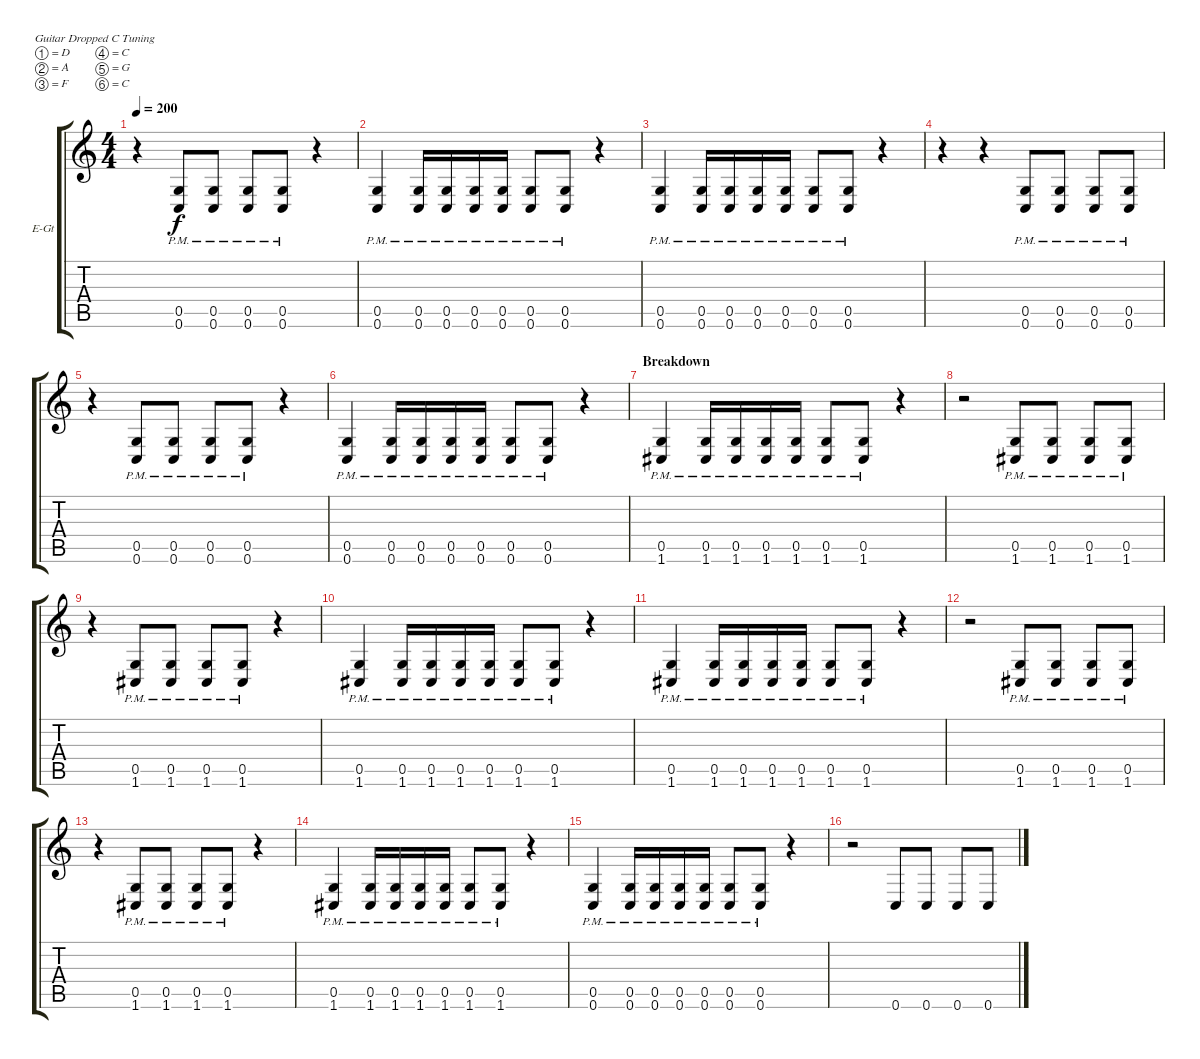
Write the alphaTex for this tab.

\defaultSystemsLayout 4
\bracketExtendMode groupsimilarinstruments
\firstSystemTrackNameOrientation horizontal
\otherSystemsTrackNameOrientation horizontal
\track ("Guitar 2" "E-Gt") {instrument distortionguitar}
\staff {score tabs}
\tuning (D4 A3 F3 C3 G2 C2)
\ts (4 4)
\tempo 200
\clef g2
\ks c
r.4{dy f} (0.6{pm} 0.5{pm}).8 (0.6{pm} 0.5{pm}).8 (0.6{pm} 0.5{pm}).8 (0.6{pm} 0.5{pm}).8 r.4 |
(0.6{pm} 0.5{pm}).4 (0.6{pm} 0.5{pm}).16 (0.6{pm} 0.5{pm}).16 (0.6{pm} 0.5{pm}).16 (0.6{pm} 0.5{pm}).16 (0.6{pm} 0.5{pm}).8 (0.6{pm} 0.5{pm}).8 r.4 |
(0.6{pm} 0.5{pm}).4 (0.6{pm} 0.5{pm}).16 (0.6{pm} 0.5{pm}).16 (0.6{pm} 0.5{pm}).16 (0.6{pm} 0.5{pm}).16 (0.6{pm} 0.5{pm}).8 (0.6{pm} 0.5{pm}).8 r.4 |
r.4 r.4 (0.6{pm} 0.5{pm}).8 (0.6{pm} 0.5{pm}).8 (0.6{pm} 0.5{pm}).8 (0.6{pm} 0.5{pm}).8 |
r.4 (0.6{pm} 0.5{pm}).8 (0.6{pm} 0.5{pm}).8 (0.6{pm} 0.5{pm}).8 (0.6{pm} 0.5{pm}).8 r.4 |
(0.6{pm} 0.5{pm}).4 (0.6{pm} 0.5{pm}).16 (0.6{pm} 0.5{pm}).16 (0.6{pm} 0.5{pm}).16 (0.6{pm} 0.5{pm}).16 (0.6{pm} 0.5{pm}).8 (0.6{pm} 0.5{pm}).8 r.4 |
\section ("" "Breakdown")
(1.6{pm} 0.5{pm}).4 (1.6{pm} 0.5{pm}).16 (1.6{pm} 0.5{pm}).16 (1.6{pm} 0.5{pm}).16 (1.6{pm} 0.5{pm}).16 (1.6{pm} 0.5{pm}).8 (1.6{pm} 0.5{pm}).8 r.4 |
r.2 (1.6{pm} 0.5{pm}).8 (1.6{pm} 0.5{pm}).8 (1.6{pm} 0.5{pm}).8 (1.6{pm} 0.5{pm}).8 |
r.4 (1.6{pm} 0.5{pm}).8 (1.6{pm} 0.5{pm}).8 (1.6{pm} 0.5{pm}).8 (1.6{pm} 0.5{pm}).8 r.4 |
(1.6{pm} 0.5{pm}).4 (1.6{pm} 0.5{pm}).16 (1.6{pm} 0.5{pm}).16 (1.6{pm} 0.5{pm}).16 (1.6{pm} 0.5{pm}).16 (1.6{pm} 0.5{pm}).8 (1.6{pm} 0.5{pm}).8 r.4 |
(1.6{pm} 0.5{pm}).4 (1.6{pm} 0.5{pm}).16 (1.6{pm} 0.5{pm}).16 (1.6{pm} 0.5{pm}).16 (1.6{pm} 0.5{pm}).16 (1.6{pm} 0.5{pm}).8 (1.6{pm} 0.5{pm}).8 r.4 |
r.2 (1.6{pm} 0.5{pm}).8 (1.6{pm} 0.5{pm}).8 (1.6{pm} 0.5{pm}).8 (1.6{pm} 0.5{pm}).8 |
r.4 (1.6{pm} 0.5{pm}).8 (1.6{pm} 0.5{pm}).8 (1.6{pm} 0.5{pm}).8 (1.6{pm} 0.5{pm}).8 r.4 |
(1.6{pm} 0.5{pm}).4 (1.6{pm} 0.5{pm}).16 (1.6{pm} 0.5{pm}).16 (1.6{pm} 0.5{pm}).16 (1.6{pm} 0.5{pm}).16 (1.6{pm} 0.5{pm}).8 (1.6{pm} 0.5{pm}).8 r.4 |
(0.6{pm} 0.5{pm}).4 (0.6{pm} 0.5{pm}).16 (0.6{pm} 0.5{pm}).16 (0.6{pm} 0.5{pm}).16 (0.6{pm} 0.5{pm}).16 (0.6{pm} 0.5{pm}).8 (0.6{pm} 0.5{pm}).8 r.4 |
r.2 0.6.8 0.6.8 0.6.8 0.6.8
